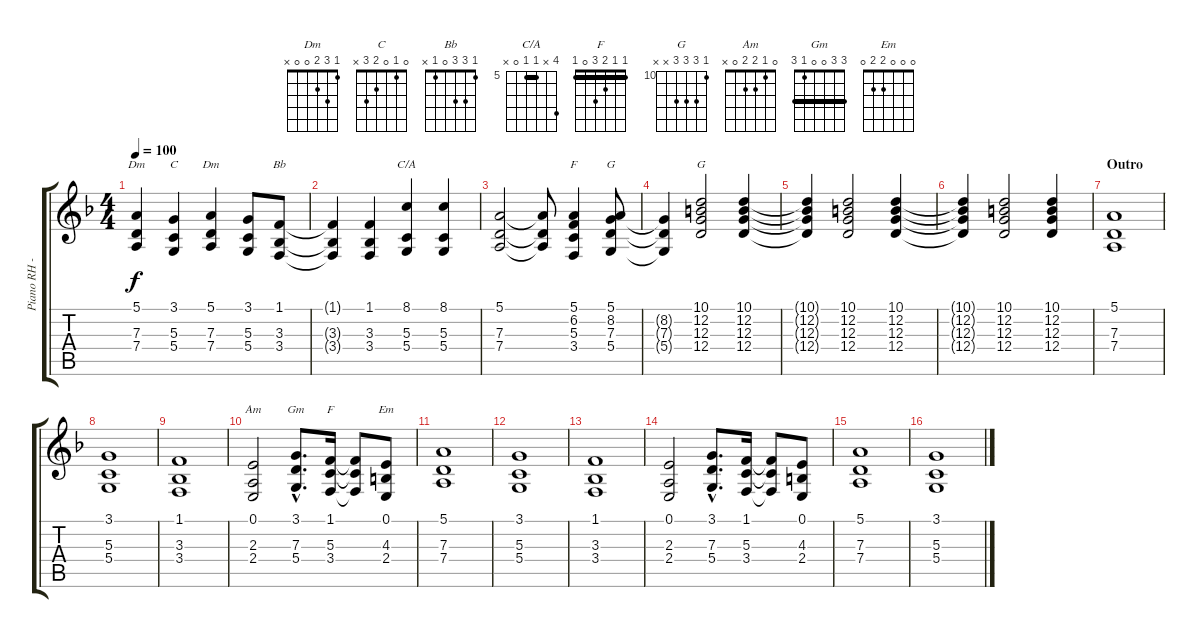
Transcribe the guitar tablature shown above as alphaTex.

\track ("Piano RH - Jon Oliva" "Piano RH -") {instrument acousticgrandpiano}
\staff {score tabs}
\tuning (E4 B3 G3 D3 A2 E2) {hide}
\chord ("Dm" 1 3 2 0 x x)
\chord ("C" 0 1 0 2 3 x)
\chord ("Dm" 1 3 2 0 0 x)
\chord ("Bb" 1 3 3 0 1 x)
\chord ("C/A" 8 x 5 5 0 x) {firstfret 5 barre 5}
\chord ("F" 5 6 5 3 3 x) {firstfret 3 barre (3 5)}
\chord ("G" 3 0 0 0 2 3)
\chord ("G" 10 12 12 12 x x) {firstfret 10}
\chord ("Am" 0 1 2 2 0 x)
\chord ("Gm" 3 3 0 0 1 3) {barre 3}
\chord ("F" 1 1 2 3 0 1) {barre 1}
\chord ("Em" 0 0 0 2 2 0)
\ts (4 4)
\tempo 100
\clef g2
\ks f
(5.1 7.3 7.4).4{ch "Dm" dy f} (3.1 5.3 5.4).4{ch "C"} (5.1 7.3 7.4).4{ch "Dm"} (3.1 5.3 5.4).8 (1.1 3.3 3.4).8{ch "Bb"} |
(1.1{t} 3.3{t} 3.4{t}).4 (1.1 3.3 3.4).4 (8.1 5.3 5.4).4{ch "C/A"} (8.1 5.3 5.4).4 |
(5.1 7.3 7.4).2 (5.1{t} 7.3{t} 7.4{t}).8 (5.1 6.2 5.3 3.4).4{ch "F"} (5.1 8.2 7.3 5.4).8{ch "G"} |
(8.2{t} 7.3{t} 5.4{t}).4 (10.1 12.2 12.3 12.4).2{ch "G"} (10.1 12.2 12.3 12.4).4 |
(10.1{t} 12.2{t} 12.3{t} 12.4{t}).4 (10.1 12.2 12.3 12.4).2 (10.1 12.2 12.3 12.4).4 |
(10.1{t} 12.2{t} 12.3{t} 12.4{t}).4 (10.1 12.2 12.3 12.4).2 (10.1 12.2 12.3 12.4).4 |
\section ("" "Outro")
(5.1 7.3 7.4).1 |
(3.1 5.3 5.4).1 |
(1.1 3.3 3.4).1 |
(0.1 2.3 2.4).2{ch "Am"} (3.1{hac} 7.3{hac} 5.4{hac}).8{d ch "Gm"} (1.1 5.3 3.4).16{ch "F"} (1.1{t} 5.3{t} 3.4{t}).8 (0.1 4.3 2.4).8{ch "Em"} |
(5.1 7.3 7.4).1 |
(3.1 5.3 5.4).1 |
(1.1 3.3 3.4).1 |
(0.1 2.3 2.4).2 (3.1{hac} 7.3{hac} 5.4{hac}).8{d} (1.1 5.3 3.4).16 (1.1{t} 5.3{t} 3.4{t}).8 (0.1 4.3 2.4).8 |
(5.1 7.3 7.4).1 |
(3.1 5.3 5.4).1
